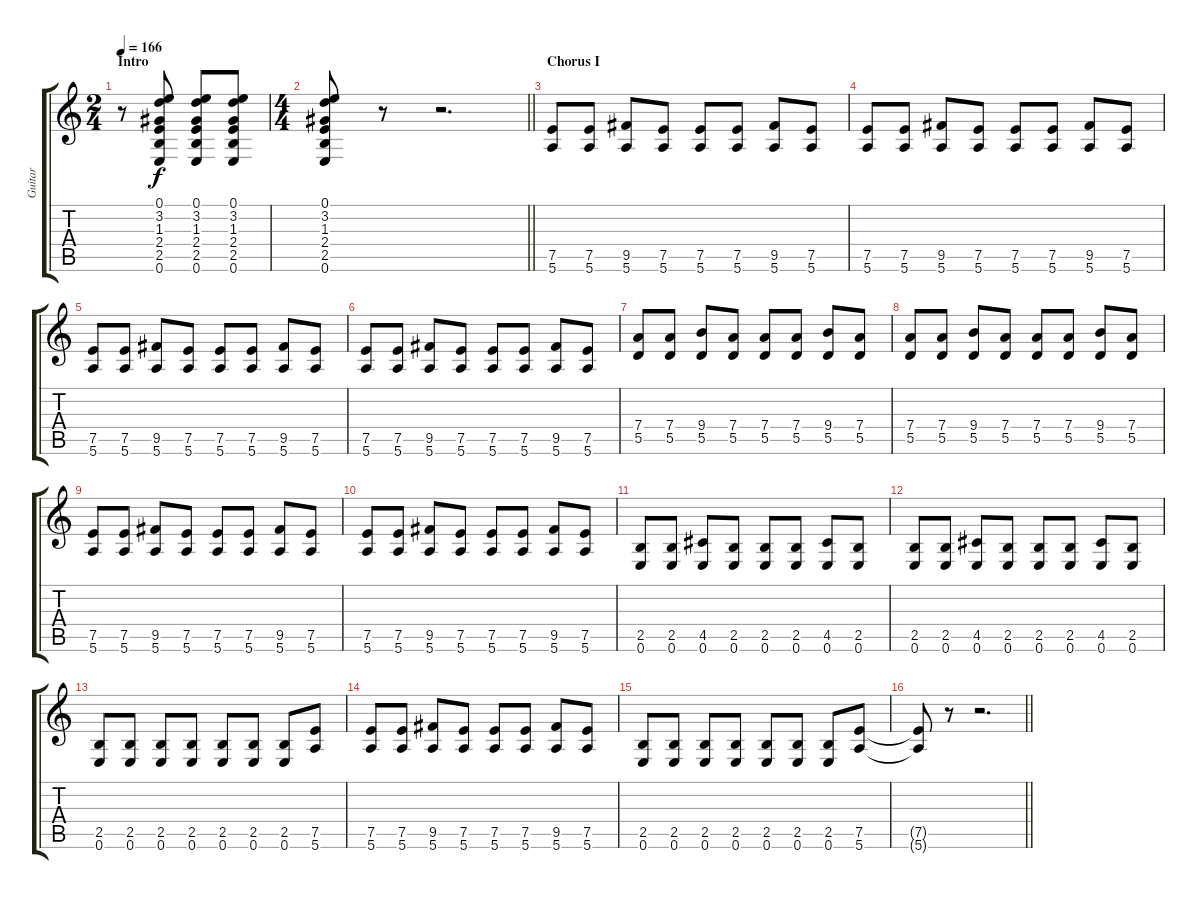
\track ("Guitar" "Guitar") {instrument electricguitarclean}
\staff {score tabs}
\tuning (E4 B3 G3 D3 A2 E2) {hide}
\ts (2 4)
\section ("" "Intro")
\tempo 166
\clef g2
\ks c
r.8{dy f instrument electricguitarclean} (0.1 3.2 1.3 2.4 2.5 0.6).8 (0.1 3.2 1.3 2.4 2.5 0.6).8 (0.1 3.2 1.3 2.4 2.5 0.6).8 |
\ts (4 4)
\barLineRight lightlight
(0.1 3.2 1.3 2.4 2.5 0.6).8 r.8 r.2{d} |
\section ("" "Chorus I")
(7.5 5.6).8 (7.5 5.6).8 (9.5 5.6).8 (7.5 5.6).8 (7.5 5.6).8 (7.5 5.6).8 (9.5 5.6).8 (7.5 5.6).8 |
(7.5 5.6).8 (7.5 5.6).8 (9.5 5.6).8 (7.5 5.6).8 (7.5 5.6).8 (7.5 5.6).8 (9.5 5.6).8 (7.5 5.6).8 |
(7.5 5.6).8 (7.5 5.6).8 (9.5 5.6).8 (7.5 5.6).8 (7.5 5.6).8 (7.5 5.6).8 (9.5 5.6).8 (7.5 5.6).8 |
(7.5 5.6).8 (7.5 5.6).8 (9.5 5.6).8 (7.5 5.6).8 (7.5 5.6).8 (7.5 5.6).8 (9.5 5.6).8 (7.5 5.6).8 |
(7.4 5.5).8 (7.4 5.5).8 (9.4 5.5).8 (7.4 5.5).8 (7.4 5.5).8 (7.4 5.5).8 (9.4 5.5).8 (7.4 5.5).8 |
(7.4 5.5).8 (7.4 5.5).8 (9.4 5.5).8 (7.4 5.5).8 (7.4 5.5).8 (7.4 5.5).8 (9.4 5.5).8 (7.4 5.5).8 |
(7.5 5.6).8 (7.5 5.6).8 (9.5 5.6).8 (7.5 5.6).8 (7.5 5.6).8 (7.5 5.6).8 (9.5 5.6).8 (7.5 5.6).8 |
(7.5 5.6).8 (7.5 5.6).8 (9.5 5.6).8 (7.5 5.6).8 (7.5 5.6).8 (7.5 5.6).8 (9.5 5.6).8 (7.5 5.6).8 |
(2.5 0.6).8 (2.5 0.6).8 (4.5 0.6).8 (2.5 0.6).8 (2.5 0.6).8 (2.5 0.6).8 (4.5 0.6).8 (2.5 0.6).8 |
(2.5 0.6).8 (2.5 0.6).8 (4.5 0.6).8 (2.5 0.6).8 (2.5 0.6).8 (2.5 0.6).8 (4.5 0.6).8 (2.5 0.6).8 |
(2.5 0.6).8 (2.5 0.6).8 (2.5 0.6).8 (2.5 0.6).8 (2.5 0.6).8 (2.5 0.6).8 (2.5 0.6).8 (7.5 5.6).8 |
(7.5 5.6).8 (7.5 5.6).8 (9.5 5.6).8 (7.5 5.6).8 (7.5 5.6).8 (7.5 5.6).8 (9.5 5.6).8 (7.5 5.6).8 |
(2.5 0.6).8 (2.5 0.6).8 (2.5 0.6).8 (2.5 0.6).8 (2.5 0.6).8 (2.5 0.6).8 (2.5 0.6).8 (7.5 5.6).8 |
\barLineRight lightlight
(7.5{t} 5.6{t}).8 r.8 r.2{d}
